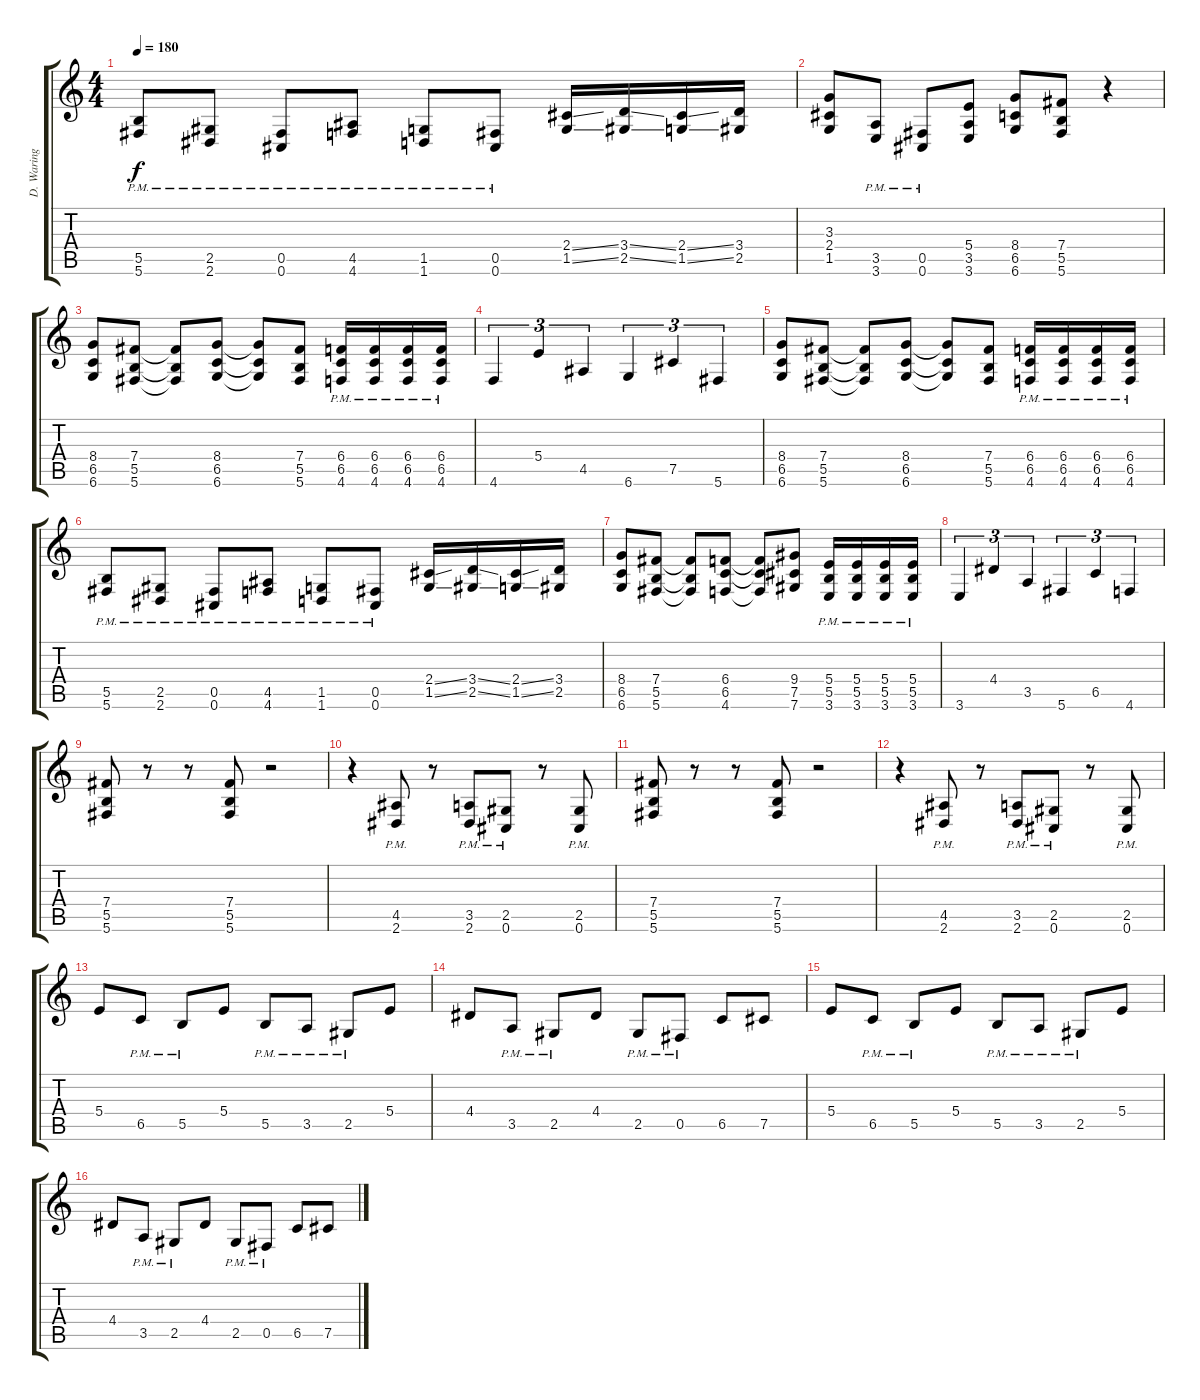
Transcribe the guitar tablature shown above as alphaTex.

\track ("D. Waring Gtr." "D. Waring ") {instrument distortionguitar}
\staff {score tabs}
\tuning (Db4 Ab3 E3 B2 Gb2 Db2) {hide}
\ts (4 4)
\tempo 180
\clef g2
\ks c
(5.5{pm} 5.6{pm}).8{dy f} (2.5{pm} 2.6{pm}).8 (0.5{pm} 0.6{pm}).8 (4.5{pm} 4.6{pm}).8 (1.5{pm} 1.6{pm}).8 (0.5{pm} 0.6{pm}).8 (2.4{ss} 1.5{ss}).16 (3.4{ss} 2.5{ss}).16 (2.4{ss} 1.5{ss}).16 (3.4 2.5).16 |
(3.3 2.4 1.5).8 (3.5{pm} 3.6{pm}).8 (0.5{pm} 0.6{pm}).8 (5.4 3.5 3.6).8 (8.4 6.5 6.6).8 (7.4 5.5 5.6).8 r.4 |
(8.4 6.5 6.6).8 (7.4 5.5 5.6).8 (7.4{t} 5.5{t} 5.6{t}).8 (8.4 6.5 6.6).8 (8.4{t} 6.5{t} 6.6{t}).8 (7.4 5.5 5.6).8 (6.4{pm} 6.5{pm} 4.6{pm}).16 (6.4{pm} 6.5{pm} 4.6{pm}).16 (6.4{pm} 6.5{pm} 4.6{pm}).16 (6.4{pm} 6.5{pm} 4.6{pm}).16 |
4.6.4{tu (3 2)} 5.4.4{tu (3 2)} 4.5.4{tu (3 2)} 6.6.4{tu (3 2)} 7.5.4{tu (3 2)} 5.6.4{tu (3 2)} |
(8.4 6.5 6.6).8 (7.4 5.5 5.6).8 (7.4{t} 5.5{t} 5.6{t}).8 (8.4 6.5 6.6).8 (8.4{t} 6.5{t} 6.6{t}).8 (7.4 5.5 5.6).8 (6.4{pm} 6.5{pm} 4.6{pm}).16 (6.4{pm} 6.5{pm} 4.6{pm}).16 (6.4{pm} 6.5{pm} 4.6{pm}).16 (6.4{pm} 6.5{pm} 4.6{pm}).16 |
(5.5{pm} 5.6{pm}).8 (2.5{pm} 2.6{pm}).8 (0.5{pm} 0.6{pm}).8 (4.5{pm} 4.6{pm}).8 (1.5{pm} 1.6{pm}).8 (0.5{pm} 0.6{pm}).8 (2.4{ss} 1.5{ss}).16 (3.4{ss} 2.5{ss}).16 (2.4{ss} 1.5{ss}).16 (3.4 2.5).16 |
(8.4 6.5 6.6).8 (7.4 5.5 5.6).8 (7.4{t} 5.5{t} 5.6{t}).8 (6.4 6.5 4.6).8 (6.4{t} 6.5{t} 4.6{t}).8 (9.4 7.5 7.6).8 (5.4{pm} 5.5{pm} 3.6{pm}).16 (5.4{pm} 5.5{pm} 3.6{pm}).16 (5.4{pm} 5.5{pm} 3.6{pm}).16 (5.4{pm} 5.5{pm} 3.6{pm}).16 |
3.6.4{tu (3 2)} 4.4.4{tu (3 2)} 3.5.4{tu (3 2)} 5.6.4{tu (3 2)} 6.5.4{tu (3 2)} 4.6.4{tu (3 2)} |
(7.4 5.5 5.6).8 r.8 r.8 (7.4 5.5 5.6).8 r.2 |
r.4 (4.5{pm} 2.6{pm}).8 r.8 (3.5{pm} 2.6{pm}).8 (2.5{pm} 0.6{pm}).8 r.8 (2.5{pm} 0.6{pm}).8 |
(7.4 5.5 5.6).8 r.8 r.8 (7.4 5.5 5.6).8 r.2 |
r.4 (4.5{pm} 2.6{pm}).8 r.8 (3.5{pm} 2.6{pm}).8 (2.5{pm} 0.6{pm}).8 r.8 (2.5{pm} 0.6{pm}).8 |
5.4.8 6.5{pm}.8 5.5{pm}.8 5.4.8 5.5{pm}.8 3.5{pm}.8 2.5{pm}.8 5.4.8 |
4.4.8 3.5{pm}.8 2.5{pm}.8 4.4.8 2.5{pm}.8 0.5{pm}.8 6.5.8 7.5.8 |
5.4.8 6.5{pm}.8 5.5{pm}.8 5.4.8 5.5{pm}.8 3.5{pm}.8 2.5{pm}.8 5.4.8 |
4.4.8 3.5{pm}.8 2.5{pm}.8 4.4.8 2.5{pm}.8 0.5{pm}.8 6.5.8 7.5.8
